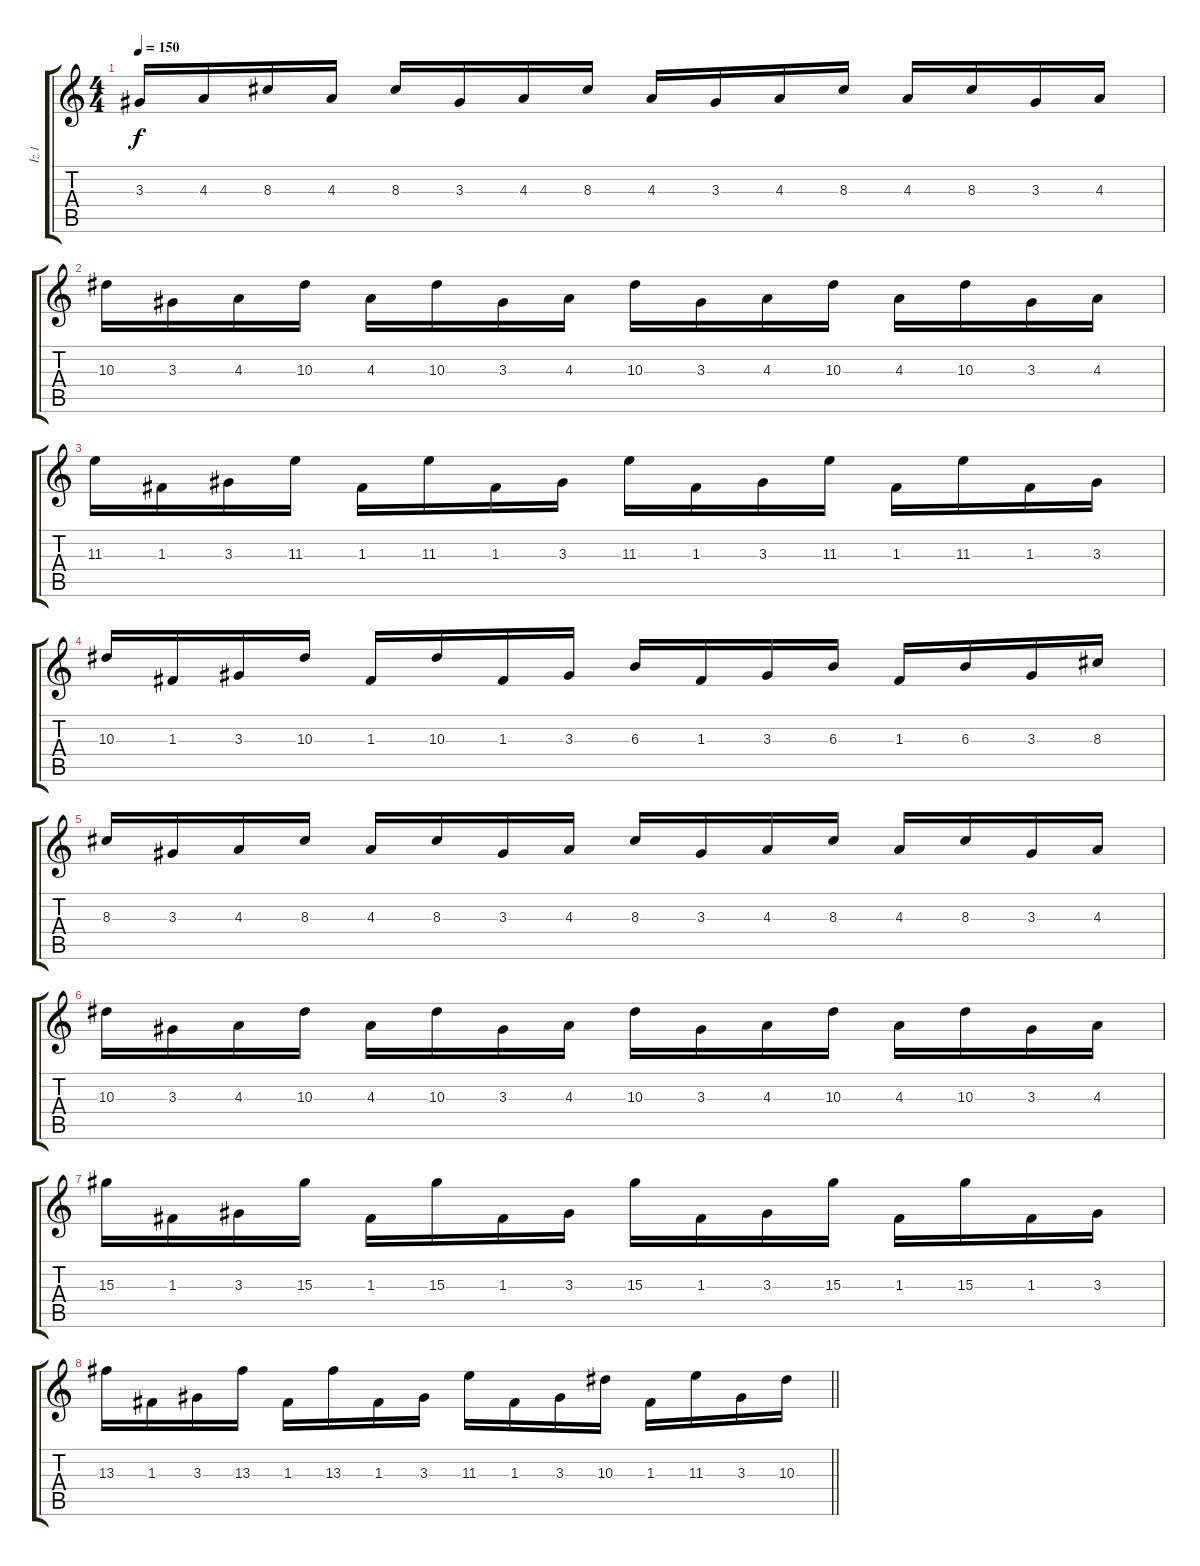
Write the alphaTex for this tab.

\track ("İz 1" "İz 1") {instrument overdrivenguitar}
\staff {score tabs}
\tuning (D4 A3 F3 C3 G2 C2) {hide}
\ts (4 4)
\section ("" "")
\tempo 150
\clef g2
\ks c
3.3.16{dy f} 4.3.16 8.3.16 4.3.16 8.3.16 3.3.16 4.3.16 8.3.16 4.3.16 3.3.16 4.3.16 8.3.16 4.3.16 8.3.16 3.3.16 4.3.16 |
10.3.16 3.3.16 4.3.16 10.3.16 4.3.16 10.3.16 3.3.16 4.3.16 10.3.16 3.3.16 4.3.16 10.3.16 4.3.16 10.3.16 3.3.16 4.3.16 |
11.3.16 1.3.16 3.3.16 11.3.16 1.3.16 11.3.16 1.3.16 3.3.16 11.3.16 1.3.16 3.3.16 11.3.16 1.3.16 11.3.16 1.3.16 3.3.16 |
10.3.16 1.3.16 3.3.16 10.3.16 1.3.16 10.3.16 1.3.16 3.3.16 6.3.16 1.3.16 3.3.16 6.3.16 1.3.16 6.3.16 3.3.16 8.3.16 |
8.3.16 3.3.16 4.3.16 8.3.16 4.3.16 8.3.16 3.3.16 4.3.16 8.3.16 3.3.16 4.3.16 8.3.16 4.3.16 8.3.16 3.3.16 4.3.16 |
10.3.16 3.3.16 4.3.16 10.3.16 4.3.16 10.3.16 3.3.16 4.3.16 10.3.16 3.3.16 4.3.16 10.3.16 4.3.16 10.3.16 3.3.16 4.3.16 |
15.3.16 1.3.16 3.3.16 15.3.16 1.3.16 15.3.16 1.3.16 3.3.16 15.3.16 1.3.16 3.3.16 15.3.16 1.3.16 15.3.16 1.3.16 3.3.16 |
\barLineRight lightlight
13.3.16 1.3.16 3.3.16 13.3.16 1.3.16 13.3.16 1.3.16 3.3.16 11.3.16 1.3.16 3.3.16 10.3.16 1.3.16 11.3.16 3.3.16 10.3.16
